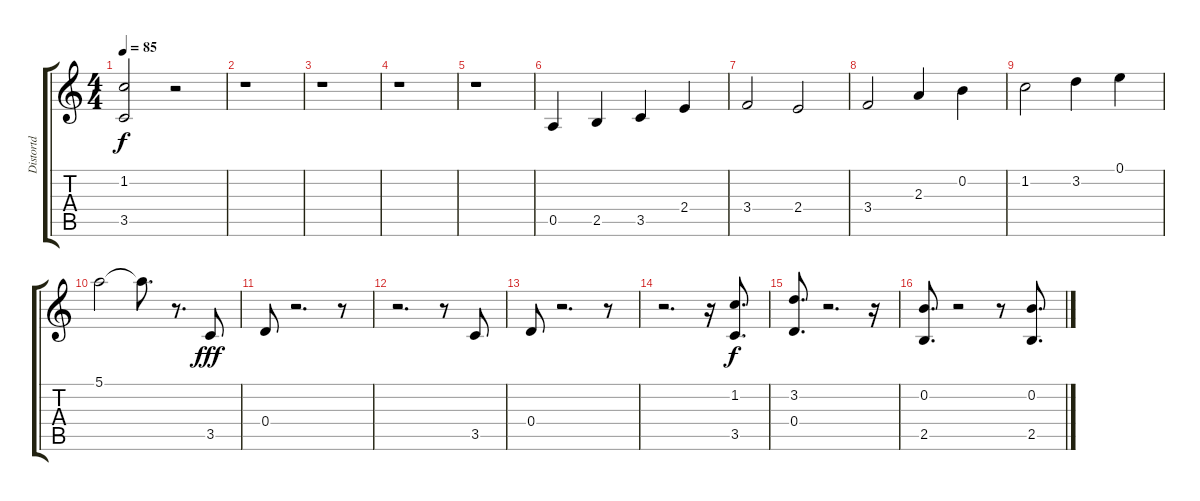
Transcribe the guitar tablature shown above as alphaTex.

\track ("Distortd" "Distortd") {instrument distortionguitar}
\staff {score tabs}
\tuning (E4 B3 G3 D3 A2 E2) {hide}
\ts (4 4)
\tempo 85
\clef g2
\ks c
(1.2 3.5).2{dy f} r.2 |
r.1 |
r.1 |
r.1 |
r.1 |
0.5.4 2.5.4 3.5.4 2.4.4 |
3.4.2 2.4.2 |
3.4.2 2.3.4 0.2.4 |
1.2.2 3.2.4 0.1.4 |
5.1.2 5.1{t}.8{d} r.8{d} 3.5.8{dy fff} |
0.4.8 r.2{d} r.8 |
r.2{d} r.8 3.5.8 |
0.4.8 r.2{d} r.8 |
r.2{d} r.16 (1.2 3.5).8{d dy f} |
(3.2 0.4).8{d} r.2{d} r.16 |
(0.2 2.5).8{d} r.2 r.8 (0.2 2.5).8{d}
